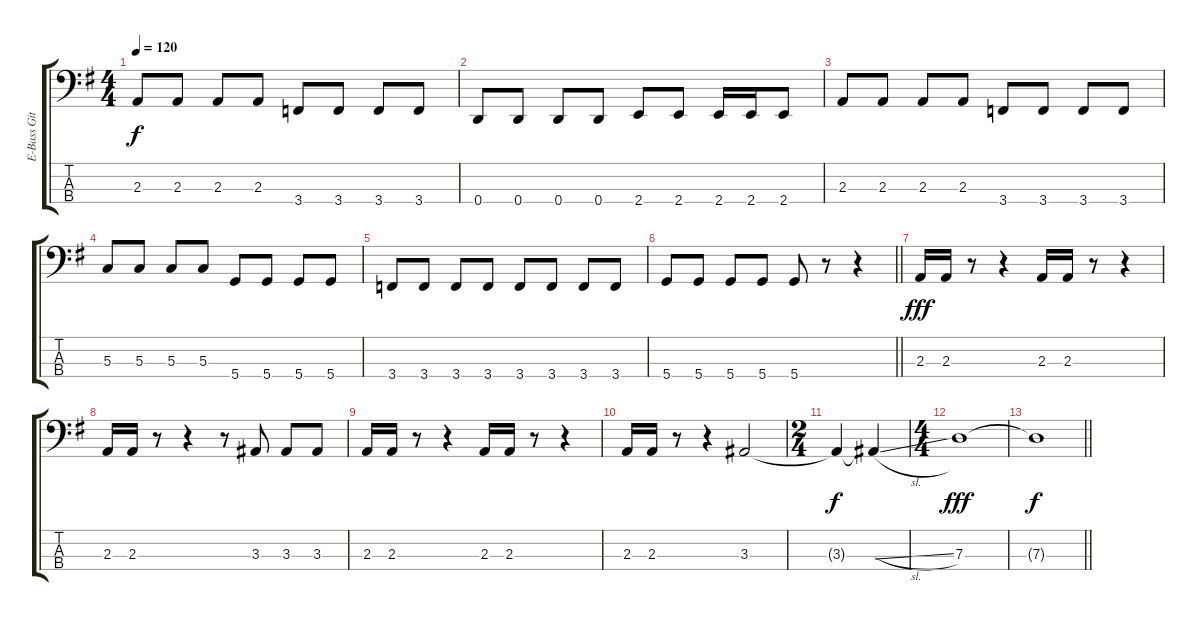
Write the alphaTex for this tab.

\track ("E-Bass Gitarre" "E-Bass Git") {instrument electricbassfinger}
\staff {score tabs}
\tuning (F2 C2 G1 D1) {hide}
\ts (4 4)
\tempo 120
\clef f4
\ks eminor
2.3.8{dy f} 2.3.8 2.3.8 2.3.8 3.4.8 3.4.8 3.4.8 3.4.8 |
0.4.8 0.4.8 0.4.8 0.4.8 2.4.8 2.4.8 2.4.16 2.4.16 2.4.8 |
2.3.8 2.3.8 2.3.8 2.3.8 3.4.8 3.4.8 3.4.8 3.4.8 |
5.3.8 5.3.8 5.3.8 5.3.8 5.4.8 5.4.8 5.4.8 5.4.8 |
3.4.8 3.4.8 3.4.8 3.4.8 3.4.8 3.4.8 3.4.8 3.4.8 |
\barLineRight lightlight
5.4.8 5.4.8 5.4.8 5.4.8 5.4.8 r.8 r.4 |
2.3.16{dy fff} 2.3.16 r.8 r.4 2.3.16 2.3.16 r.8 r.4 |
2.3.16 2.3.16 r.8 r.4 r.8 3.3.8 3.3.8 3.3.8 |
2.3.16 2.3.16 r.8 r.4 2.3.16 2.3.16 r.8 r.4 |
2.3.16 2.3.16 r.8 r.4 3.3.2 |
\ts (2 4)
3.3{t}.4{dy f} 3.3{sl t}.4 |
\ts (4 4)
7.3.1{dy fff} |
\barLineRight lightlight
7.3{t}.1{dy f}
